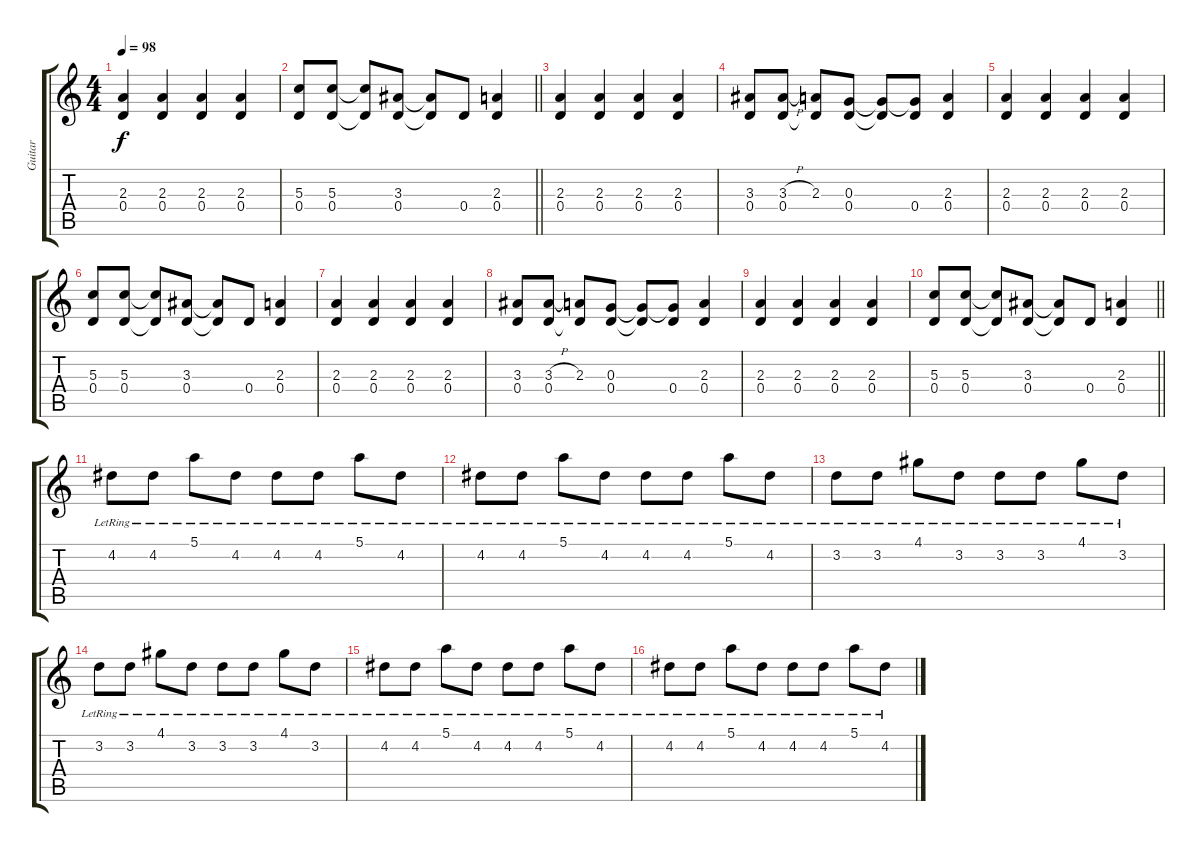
\track ("Guitar" "Guitar") {instrument electricguitarclean}
\staff {score tabs}
\tuning (E4 B3 G3 D3 A2 D2) {hide}
\ts (4 4)
\tempo 98
\clef g2
\ks c
(2.3 0.4).4{dy f} (2.3 0.4).4 (2.3 0.4).4 (2.3 0.4).4 |
\barLineRight lightlight
(5.3 0.4).8 (5.3 0.4).8 (5.3{t} 0.4{t}).8 (3.3 0.4).8 (3.3{t} 0.4{t}).8 0.4.8 (2.3 0.4).4 |
\section ("" "")
(2.3 0.4).4 (2.3 0.4).4 (2.3 0.4).4 (2.3 0.4).4 |
(3.3 0.4).8 (3.3{h} 0.4).8 (2.3 0.4{t}).8 (0.3 0.4).8 (0.3{t} 0.4{t}).8 (0.3{t} 0.4).8 (2.3 0.4).4 |
(2.3 0.4).4 (2.3 0.4).4 (2.3 0.4).4 (2.3 0.4).4 |
(5.3 0.4).8 (5.3 0.4).8 (5.3{t} 0.4{t}).8 (3.3 0.4).8 (3.3{t} 0.4{t}).8 0.4.8 (2.3 0.4).4 |
(2.3 0.4).4 (2.3 0.4).4 (2.3 0.4).4 (2.3 0.4).4 |
(3.3 0.4).8 (3.3{h} 0.4).8 (2.3 0.4{t}).8 (0.3 0.4).8 (0.3{t} 0.4{t}).8 (0.3{t} 0.4).8 (2.3 0.4).4 |
(2.3 0.4).4 (2.3 0.4).4 (2.3 0.4).4 (2.3 0.4).4 |
\barLineRight lightlight
(5.3 0.4).8 (5.3 0.4).8 (5.3{t} 0.4{t}).8 (3.3 0.4).8 (3.3{t} 0.4{t}).8 0.4.8 (2.3 0.4).4 |
\section ("" "")
4.2{lr}.8 4.2{lr}.8 5.1{lr}.8 4.2{lr}.8 4.2{lr}.8 4.2{lr}.8 5.1{lr}.8 4.2{lr}.8 |
4.2{lr}.8 4.2{lr}.8 5.1{lr}.8 4.2{lr}.8 4.2{lr}.8 4.2{lr}.8 5.1{lr}.8 4.2{lr}.8 |
3.2{lr}.8 3.2{lr}.8 4.1{lr}.8 3.2{lr}.8 3.2{lr}.8 3.2{lr}.8 4.1{lr}.8 3.2{lr}.8 |
3.2{lr}.8 3.2{lr}.8 4.1{lr}.8 3.2{lr}.8 3.2{lr}.8 3.2{lr}.8 4.1{lr}.8 3.2{lr}.8 |
4.2{lr}.8 4.2{lr}.8 5.1{lr}.8 4.2{lr}.8 4.2{lr}.8 4.2{lr}.8 5.1{lr}.8 4.2{lr}.8 |
4.2{lr}.8 4.2{lr}.8 5.1{lr}.8 4.2{lr}.8 4.2{lr}.8 4.2{lr}.8 5.1{lr}.8 4.2{lr}.8
